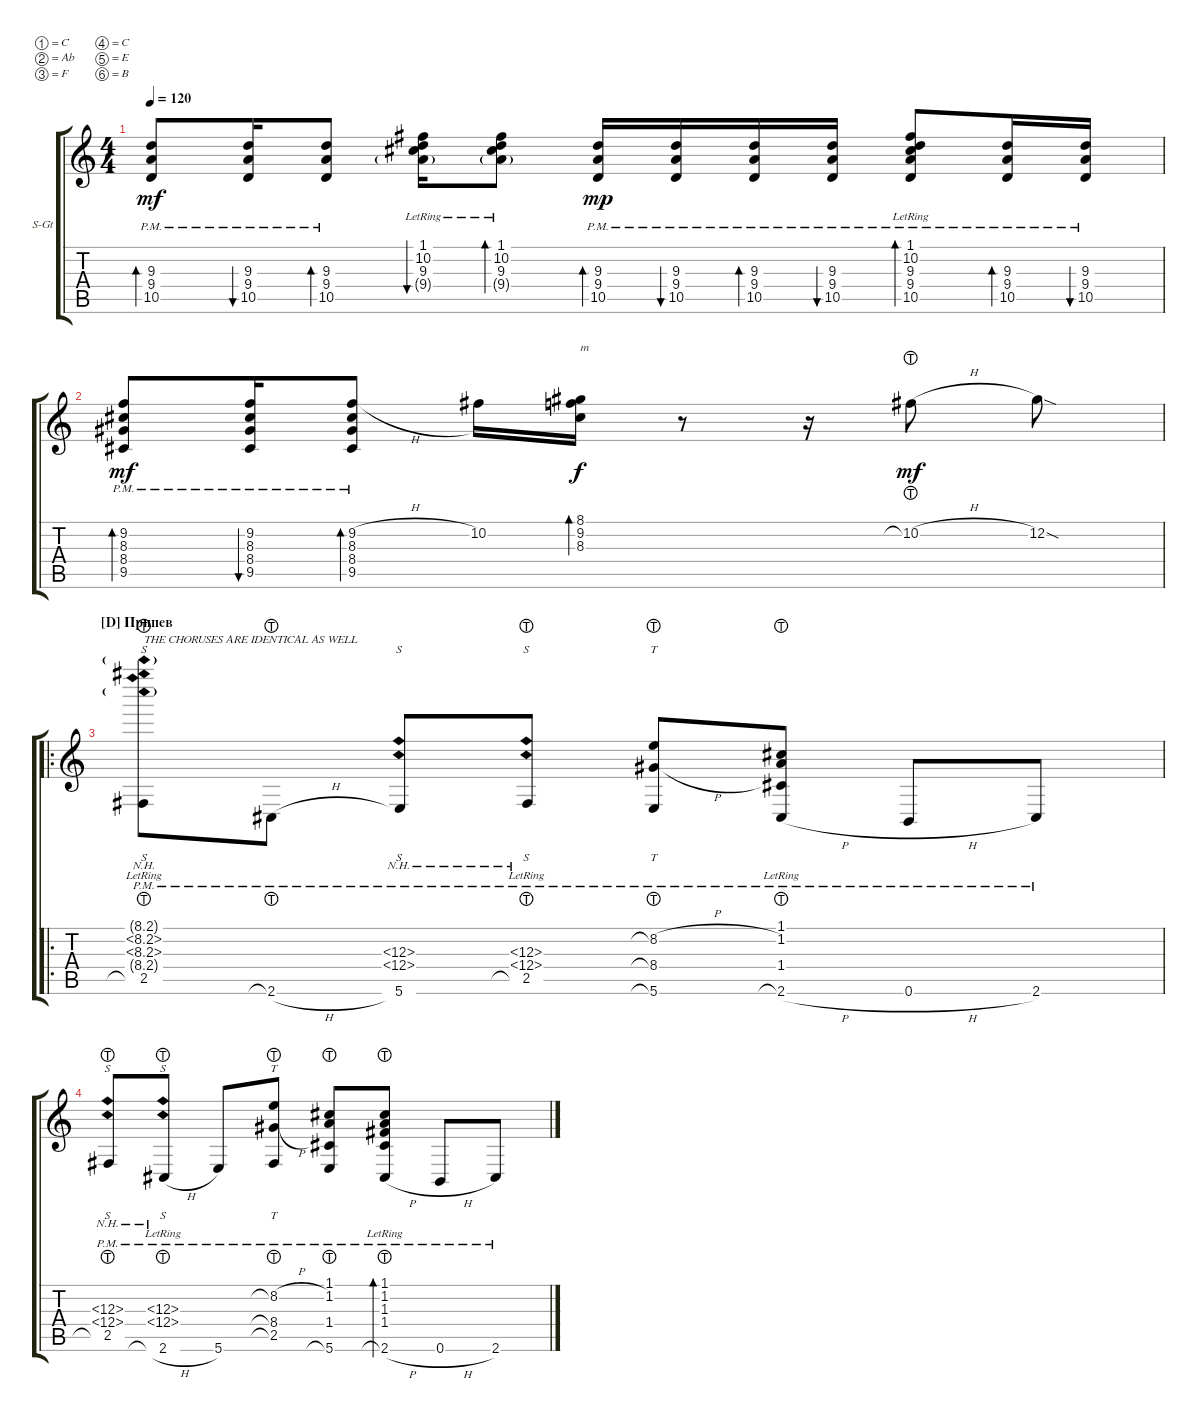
\defaultSystemsLayout 4
\bracketExtendMode groupsimilarinstruments
\firstSystemTrackNameOrientation horizontal
\otherSystemsTrackNameOrientation horizontal
\track ("Steel Guitar" "S-Gt") {instrument acousticguitarsteel}
\staff {score tabs}
\tuning (C4 Ab3 F3 C3 E2 B1)
\ts (4 4)
\tempo 120
\clef g2
\ks c
(10.5{pm} 9.4 9.3).8{bd 30 dy mf} (10.5{pm} 9.4 9.3).16{bu 30} (10.5{pm} 9.4 9.3).8{bd 30} (10.2{lr} 1.1{lr} 9.3 9.4{g}).16{bu 30} (10.2{lr} 1.1{lr} 9.3 9.4{g}).8{bd 30} (10.5{pm} 9.4 9.3).16{bd 30 dy mp} (10.5{pm} 9.4 9.3).16{bu 30} (10.5{pm} 9.4 9.3).16{bd 30} (10.5{pm} 9.4 9.3).16{bu 30} (10.5{pm} 9.4 9.3 10.2{lr} 1.1{lr}).8{bd 30} (10.5{pm} 9.4 9.3).16{bd 30} (10.5{pm} 9.4 9.3).16{bu 30} |
(9.5{pm} 8.4 8.3 9.2).8{bd 30 dy mf} (9.5{pm} 8.4 8.3 9.2).16{bu 30} (9.5{pm} 8.4 8.3 9.2{h}).8{bd 30} 10.2.16 (8.3 8.1 9.2).16{bd 30 txt "m" dy f} r.8 r.16 10.2{h lht}.8{dy mf} 12.2{sod}.8 |
\ro
\section ("D" "Припев")
(2.5{lht pm} 8.1{nh g lr} 8.2{nh lr} 8.4{nh g lr} 8.3{nh lr}).8{s txt "THE CHORUSES ARE IDENTICAL AS WELL"} 2.6{h lht pm}.8 (5.6{pm} 13.3{nh} 13.4{nh}).8{s} (2.5{lht pm} 13.3{nh lr} 13.4{nh lr}).8{s} (5.6{lht pm} 8.2{h lht} 8.4{h lht}).8{tt} (2.6{h lht pm} 1.1{lr} 1.2{lr} 1.4{lr}).8 0.6{h pm}.8 2.6{pm}.8 |
(2.5{lht pm} 13.3{nh} 13.4{nh}).8{s} (2.6{h lht pm} 13.3{nh lr} 13.4{nh lr}).8{s} 5.6{pm}.8 (2.5{lht pm} 8.2{h lht} 8.4{h lht}).8{tt} (5.6{lht pm} 1.2 1.4 1.1).8 (2.6{h lht pm} 1.4{lr} 1.3{lr} 1.2{lr} 1.1{lr}).8{bd 30} 0.6{h pm}.8 2.6{pm}.8
